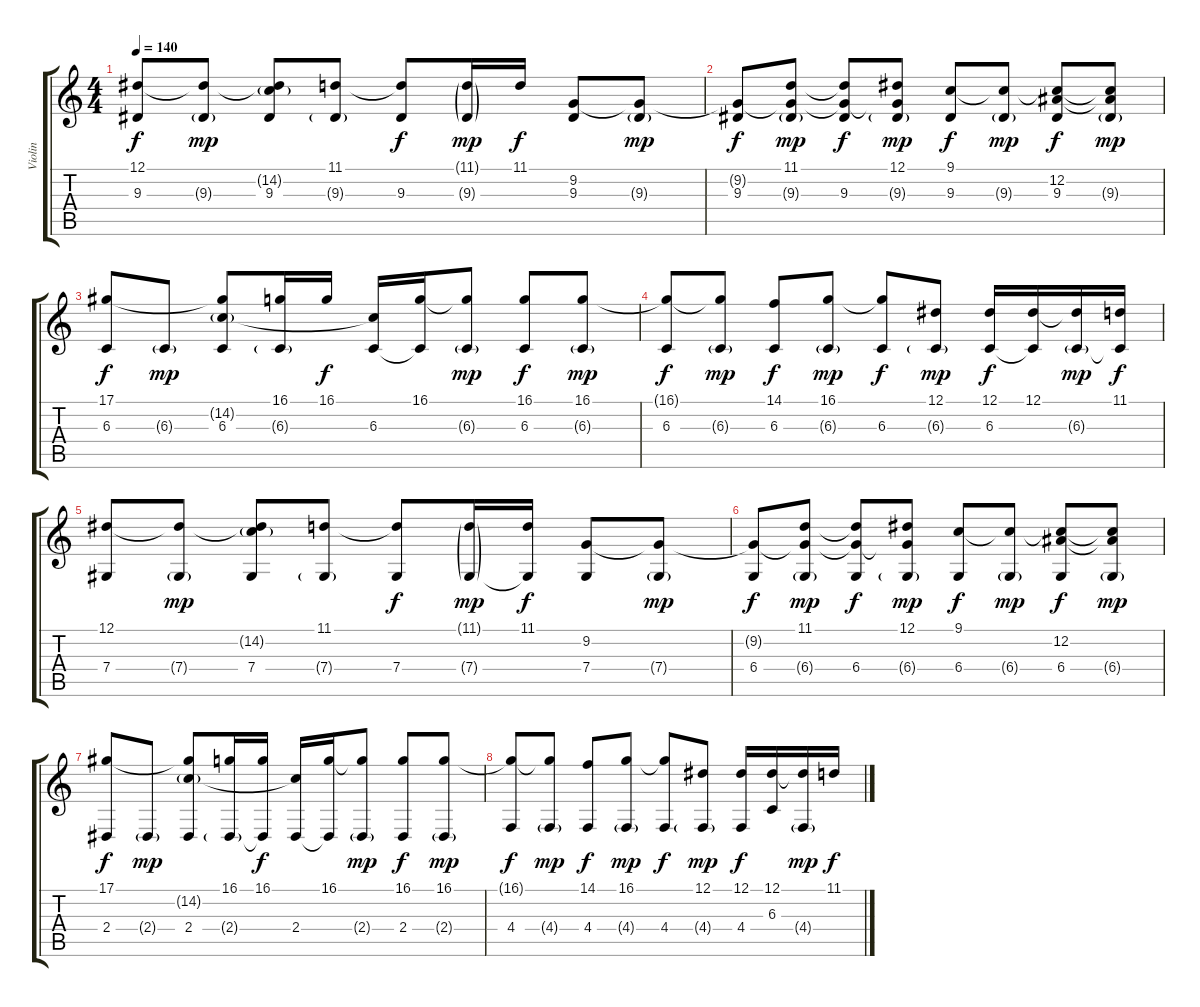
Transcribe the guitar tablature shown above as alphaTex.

\track ("Violin" "Violin") {instrument fx1rain}
\staff {score tabs}
\tuning (Eb4 Bb3 Gb3 Db3 Ab2 Db2) {hide}
\ts (4 4)
\tempo 140
\clef g2
\ks c
(12.1 9.3).8{dy f} (12.1{t} 9.3{g}).8{dy mp} (12.1{t} 14.2{g} 9.3).8 (11.1 9.3{g}).8 (11.1{t} 9.3).8{dy f} (11.1{g} 9.3{g}).16{dy mp} 11.1.16{dy f} (9.2 9.3).8 (9.2{t} 9.3{g}).8{dy mp} |
(9.2{t} 9.3).8{dy f} (11.1 9.2{t} 9.3{g}).8{dy mp} (11.1{t} 9.2{t} 9.3).8{dy f} (12.1 9.2{t} 9.3{g}).8{dy mp} (9.1 9.3).8{dy f} (9.1{t} 9.3{g}).8{dy mp} (9.1{t} 12.2 9.3).8{dy f} (9.1{t} 12.2{t} 9.3{g}).8{dy mp} |
(17.1 6.3).8{dy f} 6.3{g}.8{dy mp} (17.1{t} 14.2{g} 6.3).8 (16.1 6.3{g}).16 16.1.16{dy f} (14.2{t} 6.3).16 (16.1 6.3{t}).16 (16.1{t} 6.3{g}).8{dy mp} (16.1 6.3).8{dy f} (16.1 6.3{g}).8{dy mp} |
(16.1{t} 6.3).8{dy f} (16.1{t} 6.3{g}).8{dy mp} (14.1 6.3).8{dy f} (16.1 6.3{g}).8{dy mp} (16.1{t} 6.3).8{dy f} (12.1 6.3{g}).8{dy mp} (12.1 6.3).16{dy f} (12.1 6.3{t}).16 (12.1{t} 6.3{g}).16{dy mp} (11.1 6.3{t}).16{dy f} |
(12.1 7.4).8 (12.1{t} 7.4{g}).8{dy mp} (12.1{t} 14.2{g} 7.4).8 (11.1 7.4{g}).8 (11.1{t} 7.4).8{dy f} (11.1{g} 7.4{g}).16{dy mp} (11.1 7.4{t}).16{dy f} (9.2 7.4).8 (9.2{t} 7.4{g}).8{dy mp} |
(9.2{t} 6.4).8{dy f} (11.1 9.2{t} 6.4{g}).8{dy mp} (11.1{t} 9.2{t} 6.4).8{dy f} (12.1 9.2{t} 6.4{g}).8{dy mp} (9.1 6.4).8{dy f} (9.1{t} 6.4{g}).8{dy mp} (9.1{t} 12.2 6.4).8{dy f} (9.1{t} 12.2{t} 6.4{g}).8{dy mp} |
(17.1 2.4).8{dy f} 2.4{g}.8{dy mp} (17.1{t} 14.2{g} 2.4).8 (16.1 2.4{g}).16 (16.1 2.4{t}).16{dy f} (14.2{t} 2.4).16 (16.1 2.4{t}).16 (16.1{t} 2.4{g}).8{dy mp} (16.1 2.4).8{dy f} (16.1 2.4{g}).8{dy mp} |
(16.1{t} 4.4).8{dy f} (16.1{t} 4.4{g}).8{dy mp} (14.1 4.4).8{dy f} (16.1 4.4{g}).8{dy mp} (16.1{t} 4.4).8{dy f} (12.1 4.4{g}).8{dy mp} (12.1 4.4).16{dy f} (12.1 6.3).16 (12.1{t} 4.4{g}).16{dy mp} 11.1.16{dy f}
